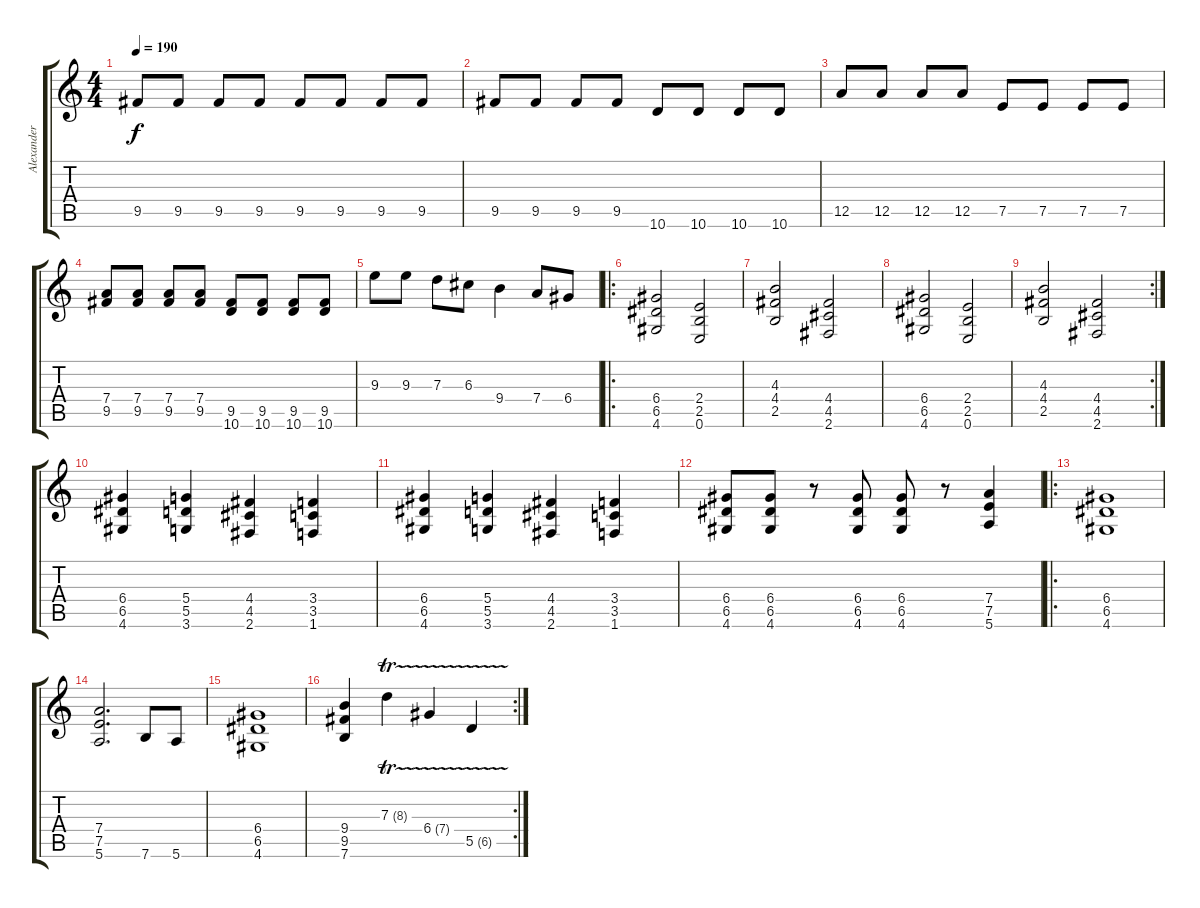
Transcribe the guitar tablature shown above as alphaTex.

\track ("Alexander Kuoppala" "Alexander ") {instrument distortionguitar}
\staff {score tabs}
\tuning (E4 B3 G3 D3 A2 E2) {hide}
\ts (4 4)
\tempo 190
\clef g2
\ks c
9.5.8{dy f} 9.5.8 9.5.8 9.5.8 9.5.8 9.5.8 9.5.8 9.5.8 |
9.5.8 9.5.8 9.5.8 9.5.8 10.6.8 10.6.8 10.6.8 10.6.8 |
12.5.8 12.5.8 12.5.8 12.5.8 7.5.8 7.5.8 7.5.8 7.5.8 |
(7.4 9.5).8 (7.4 9.5).8 (7.4 9.5).8 (7.4 9.5).8 (9.5 10.6).8 (9.5 10.6).8 (9.5 10.6).8 (9.5 10.6).8 |
9.3.8 9.3.8 7.3.8 6.3.8 9.4.4 7.4.8 6.4.8 |
\ro
(6.4 6.5 4.6).2 (2.4 2.5 0.6).2 |
(4.3 4.4 2.5).2 (4.4 4.5 2.6).2 |
(6.4 6.5 4.6).2 (2.4 2.5 0.6).2 |
\rc 2
(4.3 4.4 2.5).2 (4.4 4.5 2.6).2 |
(6.4 6.5 4.6).4 (5.4 5.5 3.6).4 (4.4 4.5 2.6).4 (3.4 3.5 1.6).4 |
(6.4 6.5 4.6).4 (5.4 5.5 3.6).4 (4.4 4.5 2.6).4 (3.4 3.5 1.6).4 |
(6.4 6.5 4.6).8 (6.4 6.5 4.6).8 r.8 (6.4 6.5 4.6).8 (6.4 6.5 4.6).8 r.8 (7.4 7.5 5.6).4 |
\ro
(6.4 6.5 4.6).1 |
(7.4 7.5 5.6).2{d} 7.6.8 5.6.8 |
(6.4 6.5 4.6).1 |
\rc 2
(9.4 9.5 7.6).4 7.3{tr (8 32)}.4 6.4{tr (7 32)}.4 5.5{tr (6 32)}.4
